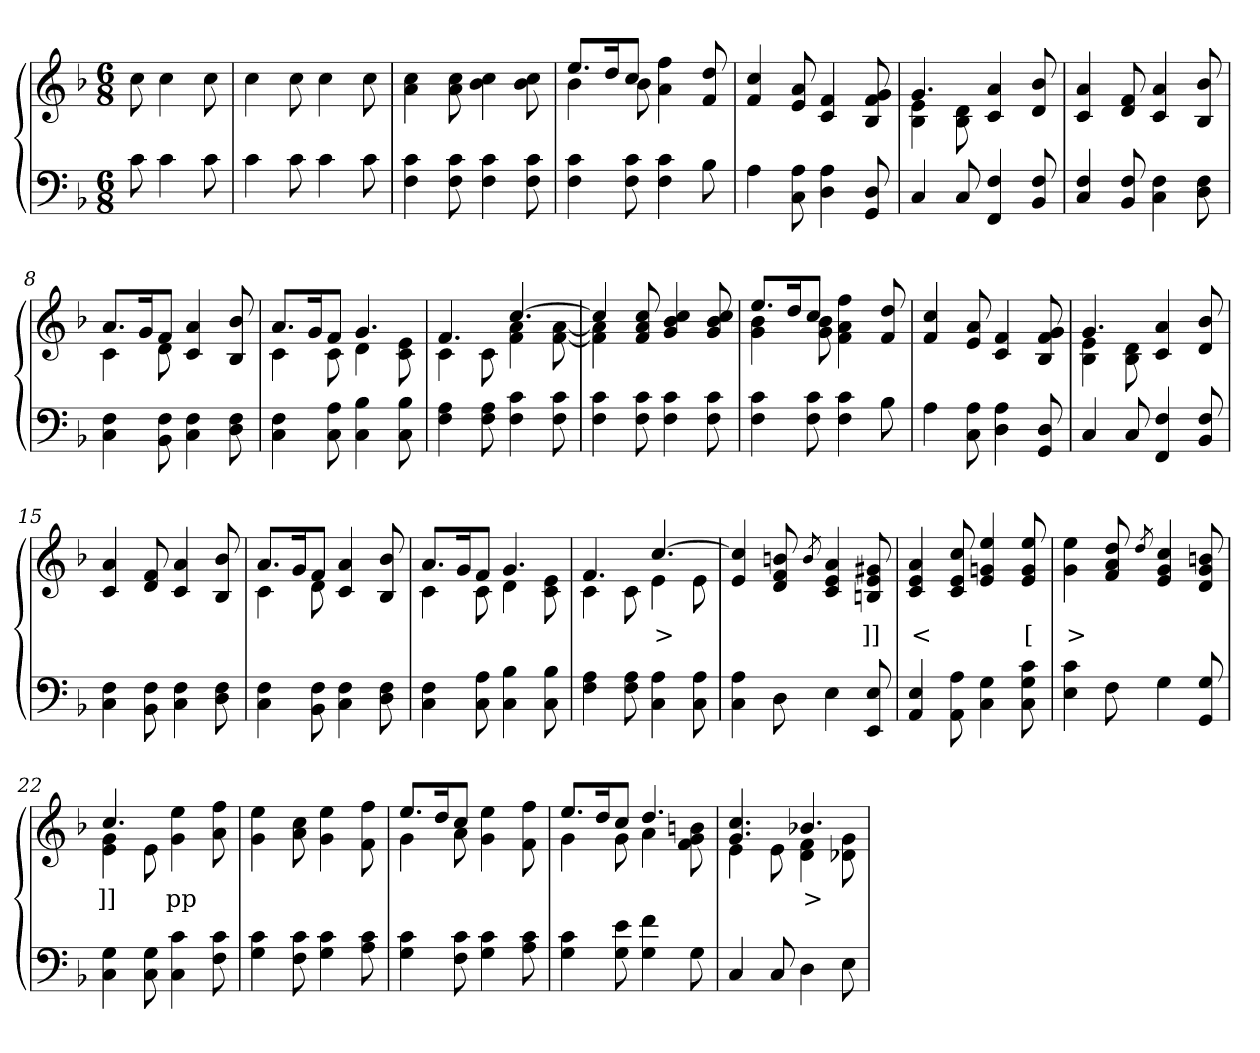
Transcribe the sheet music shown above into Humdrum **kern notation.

**kern	**kern	**text
*part2	*part1	*part1
*staff2	*staff1	*staff1
*clefF4	*clefG2	*
*k[b-]	*k[b-]	*
*M6/8	*M6/8	*
=1	=1	=1
8c	8cc	.
4c	4cc	.
8c	8cc	.
=2	=2	=2
4c	4cc	.
8c	8cc	.
4c	4cc	.
8c	8cc	.
=3	=3	=3
4c 4F	4cc 4a	.
8c 8F	8cc 8a	.
4c 4F	4cc 4b-	.
8c 8F	8cc 8b-	.
=4	=4	=4
*	*^	*
4c 4F	8.eeL	4b-	.
.	16dd	.	.
8c 8F	8ccJ	8b-	.
4c 4F	4.ryy	4ff 4a	.
8B-	.	8dd/ 8f/	.
*	*v	*v	*
=5	=5	=5
4A	4cc 4f	.
8A 8C	8a 8e	.
4A 4D	4f 4c	.
8D 8GG	8g 8f 8B-	.
=6	=6	=6
*	*^	*
4C	4.g	4e 4B-	.
8C	.	8d 8B-	.
4F 4FF	4a 4c	4.ryy	.
8F/ 8BB-/	8b- 8d	.	.
*	*v	*v	*
=7	=7	=7
4F/ 4C/	4a 4c	.
8F/ 8BB-/	8f 8d	.
4F 4C	4a 4c	.
8F 8D	8b- 8B-	.
=8	=8	=8
*	*^	*
4F 4C	8.aL	4c	.
.	16g	.	.
8F 8BB-	8fJ	8d	.
4F 4C	4a 4c	4.ryy	.
8F 8D	8b- 8B-	.	.
=9	=9	=9	=9
4F 4C	8.aL	4c	.
.	16g	.	.
8A 8C	8fJ	8c	.
4B- 4C	4.g	4d	.
8B- 8C	.	8e 8c	.
=10	=10	=10	=10
4A 4F	4.f	4c	.
8A 8F	.	8c	.
4c 4F	[4.cc	4a 4f	.
8c 8F	.	[8a [8f	.
=11	=11	=11	=11
4c 4F	4cc]	4a] 4f]	.
8c 8F	8cc 8a 8f	2ryy	.
4c 4F	4cc 4b- 4g	.	.
8c 8F	8cc 8b- 8g	.	.
=12	=12	=12	=12
4c 4F	8.eeL	4b- 4g	.
.	16dd	.	.
8c 8F	8ccJ	8b- 8g	.
4c 4F	4ff\ 4a\ 4f\	4.ryy	.
8B-	8dd 8f	.	.
*	*v	*v	*
=13	=13	=13
4A	4cc 4f	.
8A 8C	8a 8e	.
4A 4D	4f 4c	.
8D 8GG	8g 8f 8B-	.
=14	=14	=14
*	*^	*
4C	4.g	4e 4B-	.
8C	.	8d 8B-	.
4F 4FF	4a 4c	4.ryy	.
8F/ 8BB-/	8b- 8d	.	.
*	*v	*v	*
=15	=15	=15
4F 4C	4a 4c	.
8F 8BB-	8f 8d	.
4F 4C	4a 4c	.
8F 8D	8b- 8B-	.
=16	=16	=16
*	*^	*
4F 4C	8.aL	4c	.
.	16g	.	.
8F 8BB-	8fJ	8d	.
4F 4C	4a 4c	4.ryy	.
8F 8D	8b- 8B-	.	.
=17	=17	=17	=17
4F 4C	8.aL	4c	.
.	16g	.	.
8A 8C	8fJ	8c	.
4B- 4C	4.g	4d	.
8B- 8C	.	8e 8c	.
=18	=18	=18	=18
4A 4F	4.f	4c	.
8A 8F	.	8c	.
4A 4C	[4.cc	4e	>
8A 8C	.	8e	.
*	*v	*v	*
=19	=19	=19
4A 4C	4cc] 4e	.
8D	8bn 8f 8d	.
.	8qb/	.
4E	4a 4e 4c	.
8E 8EE	8g#X 8e 8Bn	]]
=20	=20	=20
4E 4AA	4a 4e 4c	<
8A 8AA	8cc 8e 8c	.
4G 4C	4ee 4gn 4e	.
8c 8G 8C	8ee 8g 8e	[
=21	=21	=21
4c 4E	4ee 4g	>
8F	8dd 8a 8f	.
.	8qdd/	.
4G	4cc 4g 4e	.
8G 8GG	8bn 8g 8d	.
=22	=22	=22
*	*^	*
4G 4C	4.cc	4g 4e	]]
8G 8C	.	8e	.
4c 4C	4.ryy	4ee 4g	pp
8c 8F	.	8ff 8a	.
*	*v	*v	*
=23	=23	=23
4c 4G	4ee 4g	.
8c 8F	8cc 8a	.
4c 4G	4ee 4g	.
8c 8A	8ff 8f	.
=24	=24	=24
*	*^	*
4c 4G	8.eeL	4g	.
.	16dd	.	.
8c 8F	8ccJ	8a	.
4c 4G	4.ryy	4ee 4g	.
8c 8A	.	8ff 8f	.
=25	=25	=25	=25
4c 4G	8.eeL	4g	.
.	16dd	.	.
8e 8G	8ccJ	8g	.
4f 4G	4.dd	4a	.
8G	.	8bn 8g 8f	.
=26	=26	=26	=26
4C	4.cc 4.g	4e	.
8C	.	8e	.
4D	4.b-X	4f 4d	>
8E	.	8g 8d-X	.
*	*v	*v	*
=	=	=
*-	*-	*-
